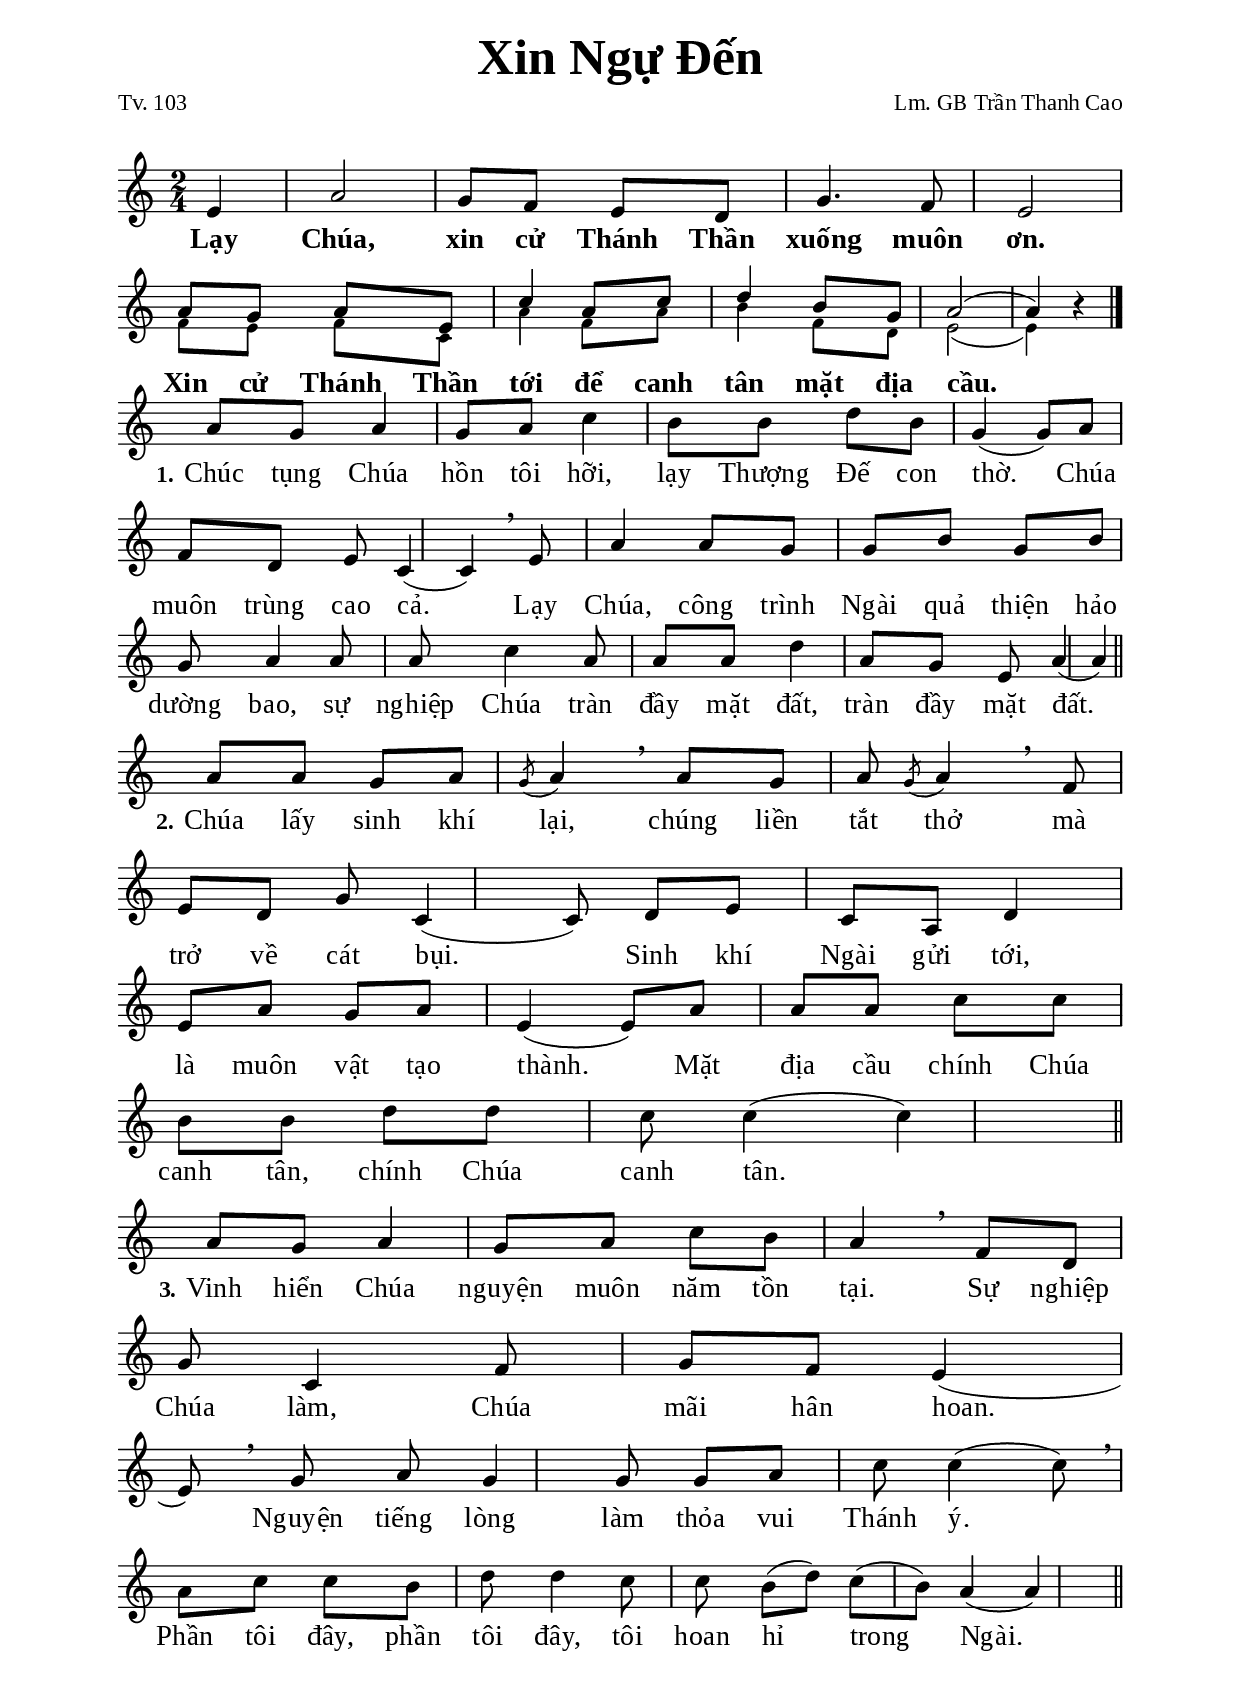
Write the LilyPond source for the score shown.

% Cài đặt chung
\version "2.22.1"
\include "english.ly"

\header {
  title = \markup { \fontsize #3 "Xin Ngự Đến" }
  poet = "Tv. 103"
  composer = "Lm. GB Trần Thanh Cao"
  arranger = " "
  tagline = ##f
}

\paper {
  #(set-paper-size "a4")
  top-margin = 10\mm
  bottom-margin = 10\mm
  left-margin = 20\mm
  right-margin = 20\mm
  indent = #0
  #(define fonts
    (make-pango-font-tree
      "Liberation Serif"
      "Liberation Serif"
      "Liberation Serif"
      (/ 20 20)))
  page-count = #1
  system-system-spacing = #'((basic-distance . 13))
  score-system-spacing = #'((basic-distance . 13))
}

% Nhạc điệp khúc
nhacDiepKhucSop= \relative c' {
  \partial 4 e4 |
  a2 |
  g8 f e d |
  g4. f8 |
  e2 |
  a8 g a e |
  c'4 a8 c |
  d4 b8 g | a2 ( |
  a4) r \bar "|."
}

nhacDiepKhucBass= \relative c' {
  \skip 4
  \skip 2
  \skip 2
  \skip 2
  \skip 2
  f8 e f c |
  a'4 f8 a |
  b4 f8 d |
  e2 ( |
  e4) r
}

% Nhạc phiên khúc
nhacPhienKhucMot = \relative c'' {
  a8 g a4 g8 a c4
  b8 b d b g4 (g8)
  a f d e c4 (c) \breathe
  e8 a4 a8 g g b g b g a4 a8 a c4 a8 a a d4
  a8 g e a4 (a) \bar "||"
}

nhacPhienKhucHai = \relative c'' {
  a8 a g a \acciaccatura g8 a4 \breathe
  a8 g a \acciaccatura g8 a4 \breathe
  f8 e d g c,4 (c8) d e c a d4
  e8 a g a e4 (e8)
  a a a c c b b d d c c4 (c) \bar "||"
}

nhacPhienKhucBa = \relative c'' {
  a8 g a4 g8 a c b a4 \breathe
  f8 d g c,4 f8 g f e4 (e8) \breathe
  g a g4 g8 g a c c4 (c8) \breathe
  a c c b d d4 c8 c b ([d]) c ([b]) a4 (a) \bar "||"
}

% Lời điệp khúc
loiDiepKhuc = \lyricmode {
  Lạy Chúa, xin cử Thánh Thần xuống muôn ơn.
  Xin cử Thánh Thần tới để canh tân mặt địa cầu.
}

% Lời phiên khúc
loiPhienKhucMot = \lyricmode {
  \set stanza = #"1."
  Chúc tụng Chúa hồn tôi hỡi,
  lạy Thượng Đế con thờ.
  Chúa muôn trùng cao cả.
  Lạy Chúa, công trình Ngài quả thiện hảo dường bao,
  sự nghiệp Chúa tràn đầy mặt đất, tràn đầy mặt đất.
}

loiPhienKhucHai = \lyricmode {
  \set stanza = #"2."
  Chúa lấy sinh khí lại, chúng liền tắt thở mà trở về cát bụi.
  Sinh khí Ngài gửi tới, là muôn vật tạo thành.
  Mặt địa cầu chính Chúa canh tân,
  chính Chúa canh tân.
}

loiPhienKhucBa = \lyricmode {
  \set stanza = #"3."
  Vinh hiển Chúa nguyện muôn năm tồn tại.
  Sự nghiệp Chúa làm, Chúa mãi hân hoan.
  Nguyện tiếng lòng làm thỏa vui Thánh ý.
  Phần tôi đây, phần tôi đây, tôi hoan hỉ trong Ngài.
}


% Dàn trang
\score {
  \new ChoirStaff <<
    \new Staff = diepKhuc \with {
        \consists "Merge_rests_engraver"
        %\magnifyStaff #(magstep +1)
      }
      <<
      \new Voice = beSop {
        \voiceOne \key c \major \time 2/4 \nhacDiepKhucSop
      }
      \new Voice = beBas {
        \override NoteHead.font-size = #-2
        \voiceTwo \key c \major \time 2/4 \nhacDiepKhucBass
      }
    >>
    \new Lyrics \lyricsto beSop \loiDiepKhuc
  >>
  \layout {
    \override Lyrics.LyricText.font-series = #'bold
    \override Lyrics.LyricText.font-size = #+2
    \override Lyrics.LyricSpace.minimum-distance = #3
    \override Score.BarNumber.break-visibility = ##(#f #f #f)
    \override Score.SpacingSpanner.uniform-stretching = ##t
  }
}

\score {
  \new ChoirStaff <<
    \new Staff = phienKhuc \with {
        %\magnifyStaff #(magstep +1)
      }
      <<
      \new Voice = beSop {
        \key c \major \time 2/4 \nhacPhienKhucMot
      }
    >>
    \new Lyrics \lyricsto beSop \loiPhienKhucMot
  >>
  \layout {
    \override Staff.TimeSignature.transparent = ##t
    \override Lyrics.LyricText.font-size = #+2
    \override Lyrics.LyricSpace.minimum-distance = #2.5
    \override Score.BarNumber.break-visibility = ##(#f #f #f)
    \override Score.SpacingSpanner.uniform-stretching = ##t
    \set Score.barAlways = ##t
    \set Score.defaultBarType = ""
  } 
}

\score {
  \new ChoirStaff <<
    \new Staff = phienKhuc \with {
        %\magnifyStaff #(magstep +1)
      }
      <<
      \new Voice = beSop {
        \key c \major \time 2/4 \nhacPhienKhucHai
      }
    >>
    \new Lyrics \lyricsto beSop \loiPhienKhucHai
  >>
  \layout {
    \override Staff.TimeSignature.transparent = ##t
    \override Lyrics.LyricText.font-size = #+2
    \override Lyrics.LyricSpace.minimum-distance = #3.5
    \override Score.BarNumber.break-visibility = ##(#f #f #f)
    \override Score.SpacingSpanner.uniform-stretching = ##t
    \set Score.barAlways = ##t
    \set Score.defaultBarType = ""
  } 
}

\score {
  \new ChoirStaff <<
    \new Staff = phienKhuc \with {
        %\magnifyStaff #(magstep +1)
      }
      <<
      \new Voice = beSop {
        \key c \major \time 2/4 \nhacPhienKhucBa
      }
    >>
    \new Lyrics \lyricsto beSop \loiPhienKhucBa
  >>
  \layout {
    \override Staff.TimeSignature.transparent = ##t
    \override Lyrics.LyricText.font-size = #+2
    \override Lyrics.LyricSpace.minimum-distance = #3
    \override Score.BarNumber.break-visibility = ##(#f #f #f)
    \override Score.SpacingSpanner.uniform-stretching = ##t
    \set Score.barAlways = ##t
    \set Score.defaultBarType = ""
  } 
}
